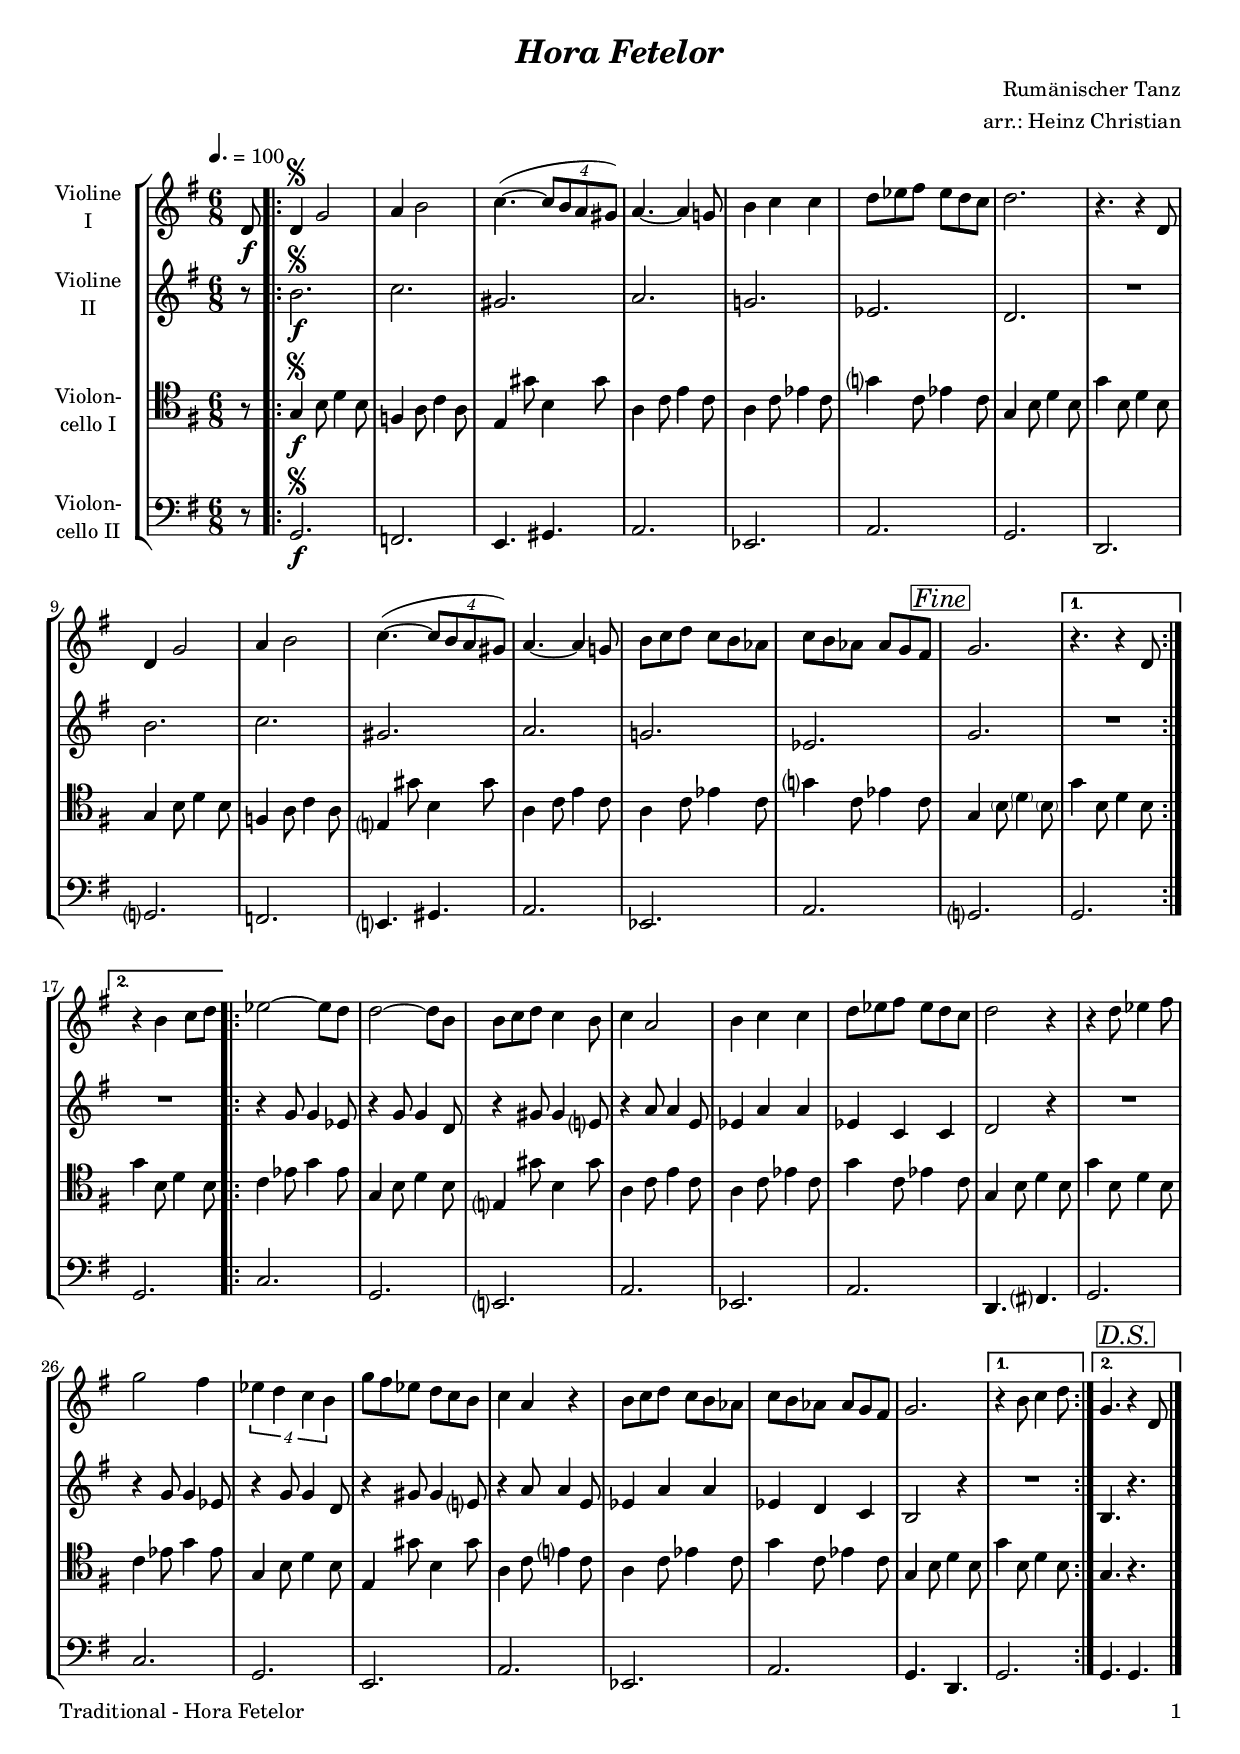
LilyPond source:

\version "2.24.4"
\include "deutsch.ly"
  
#(set-global-staff-size 18)

\header {
  title     = \markup \bold \italic "Hora Fetelor"
  composer  = "Rumänischer Tanz"
  arranger  = "arr.: Heinz Christian"
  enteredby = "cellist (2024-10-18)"
%  piece     = ""
}

voiceconsts = {
  \key g \major
  \time 6/8
  \clef "treble"
%  \numericTimeSignature
  \compressEmptyMeasures
% Set default beaming for all staves
%  \set Timing.beamExceptions = #'()
%  \set Timing.baseMoment     = #(ly:make-moment 1 4)
%  \set Timing.beatStructure  = #'(1 1 1)
  \tempo 4.=100
}

mivl = "violin"
miva = "viola"
mivc = "cello"

das = \mark \markup \box \italic "D.S."
fin = \mark \markup \box \italic "Fine"
rit = \mark \markup \box \italic "rit."

va = \relative c' {
  \voiceconsts

  \partial 8 d8\f
  \repeat volta 2 {
    d4\segno g2
    a4 h2
    c4.(~ \tuplet 4/3 { c8 h a gis) }
    a4.~ a4 g!8
    h4 c c
    d8 es fis es d c
    d2.
    r4. r4 d,8

    d4 g2
    a4 h2
    c4.(~ \tuplet 4/3 { c8 h a gis) }
    a4.~ a4 g!8
    h c d c h as
    c h as as g fis \fin
    g2.
  }
  \alternative {
    { r4. r4 d8 }
    { r4 h'4 c8 d }
  }

  \repeat volta 2 {
    es2~ es8 d
    d2~ d8 h
    h c d c4 h8
    c4 a2
    h4 c c
    d8 es fis es d c
    d2 r4
    r d8 es4 fis8

    g2 fis4
    \tuplet 4/3 { es d c h }
    g'8 fis es d c h
    c4 a r
    h8 c d c h as
    c h as as g fis
    g2.
  }
  \alternative {
    { r4 h8 c4 d8 }
    { g,4. \das r4 d8 }
  } \bar "|."
}

vb = \relative c'' {
  \voiceconsts

  \partial 8 r8
  \repeat volta 2 {
    h2.\f\segno
    c
    gis
    a
    g!
    es
    d
    R
    h'
    c
    gis
    a
    g!

    es \fin
    g
  }
  \alternative {
    { R }
    { R }
  }

  \repeat volta 2 {
    r4 g8 g4 es8
    r4 g8 g4 d8
    r4 gis8 gis4 e?8
    r4 a8 a4 e8
    es4 a a

    es c c
    d2 r4
    R2.
    r4 g8 g4 es8
    r4 g8 g4 d8
    r4 gis8 gis4 e?8
    r4 a8 a4 e8
    es4 a a

    es d c
    h2 r4
  }
  \alternative {
    { R2. }
    { h4. \das r }
  } \bar "|."
}

vc = \relative c' {
  \voiceconsts
  \clef "tenor"
  
  \partial 8 r8
  \repeat volta 2 {
    g4\f\segno h8 d4 h8
    f4 a8 c4 a8
    e4 gis'8 h,4 gis'8
    a,4 c8 e4 c8
    a4 c8 es4 c8
    g'?4 c,8 es4 c8
    g4 h8 d4 h8

    g'4 h,8 d4 h8
    g4 h8 d4 h8
    f4 a8 c4 a8
    e?4 gis'8 h,4 gis'8
    a,4 c8 e4 c8
    a4 c8 es4 c8
    g'?4 c,8 es4 c8 \fin
    g4 \parenthesize h8 \parenthesize d4 \parenthesize h8
  }
  \alternative {
    { g'4 h,8 d4 h8 }
    { g'4 h,8 d4 h8 }
  }

  \repeat volta 2 {
    c4 es8 g4 es8
    g,4 h8 d4 h8
    e,?4 gis'8 h,4 gis'8
    a,4 c8 e4 c8
    a4 c8 es4 c8
    g'4 c,8 es4 c8

    g4 h8 d4 h8
    g'4 h,8 d4 h8
    c4 es8 g4 es8
    g,4 h8 d4 h8
    e,4 gis'8 h,4 gis'8
    a,4 c8 e?4 c8
    a4 c8 es4 c8
    g'4 c,8 es4 c8

    g4 h8 d4 h8
  }
  \alternative {
    { g'4 h,8 d4 h8 }
    { g4. \das r }
  } \bar "|."
}

vd = \relative c {
  \voiceconsts
  \clef "bass"
  
  \partial 8 r8
  \repeat volta 2 {
    g2.\f\segno
    f
    e4. gis
    a2.
    es
    a
    g

    d
    g?
    f
    e?4. gis
    a2.
    es
    a \fin
    g?
  }
  \alternative {
    { g }
    { g }
  }

  \repeat volta 2 {
    c
    g
    e?
    a
    es
    a

    d,4. fis?
    g2.
    c
    g
    e
    a
    es
    a


    g4.
    d
  }
  \alternative {
    { g2. }
    { g4. \das g }
  } \bar "|."
}


music = \new StaffGroup <<
      \new Staff {
	\set Staff.midiInstrument = \mivl
	\set Staff.instrumentName = \markup \center-column { "Violine" "I" }
	\transpose a a { \va }
      }

      \new Staff {
	\set Staff.midiInstrument = \mivl
	\set Staff.instrumentName = \markup \center-column { "Violine" "II" }
	\transpose a a { \vb }
      }

      \new Staff {
	\set Staff.midiInstrument = \mivc
	\set Staff.instrumentName = \markup \center-column { "Violon-" "cello I" }
	\transpose a a { \vc }
      }

      \new Staff {
	\set Staff.midiInstrument = \mivc
	\set Staff.instrumentName = \markup \center-column { "Violon-" "cello II" }
	\transpose a a { \vd }
      }
>>

\book {
  \paper {
    print-page-number = ##t
    print-first-page-number = ##t
    ragged-last-bottom = ##f
    oddHeaderMarkup = \markup \null
    evenHeaderMarkup = \markup \null
    oddFooterMarkup = \markup {
      \fill-line {
        \if \should-print-page-number
        "Traditional - Hora Fetelor" \fromproperty #'page:page-number-string
      }
    }
    evenFooterMarkup = \oddFooterMarkup
  } \score {
    \music
    \layout {}
  }

  \score {
    \unfoldRepeats \music

    \midi {
      \context {
        \Score
      }
    }
  }
}
